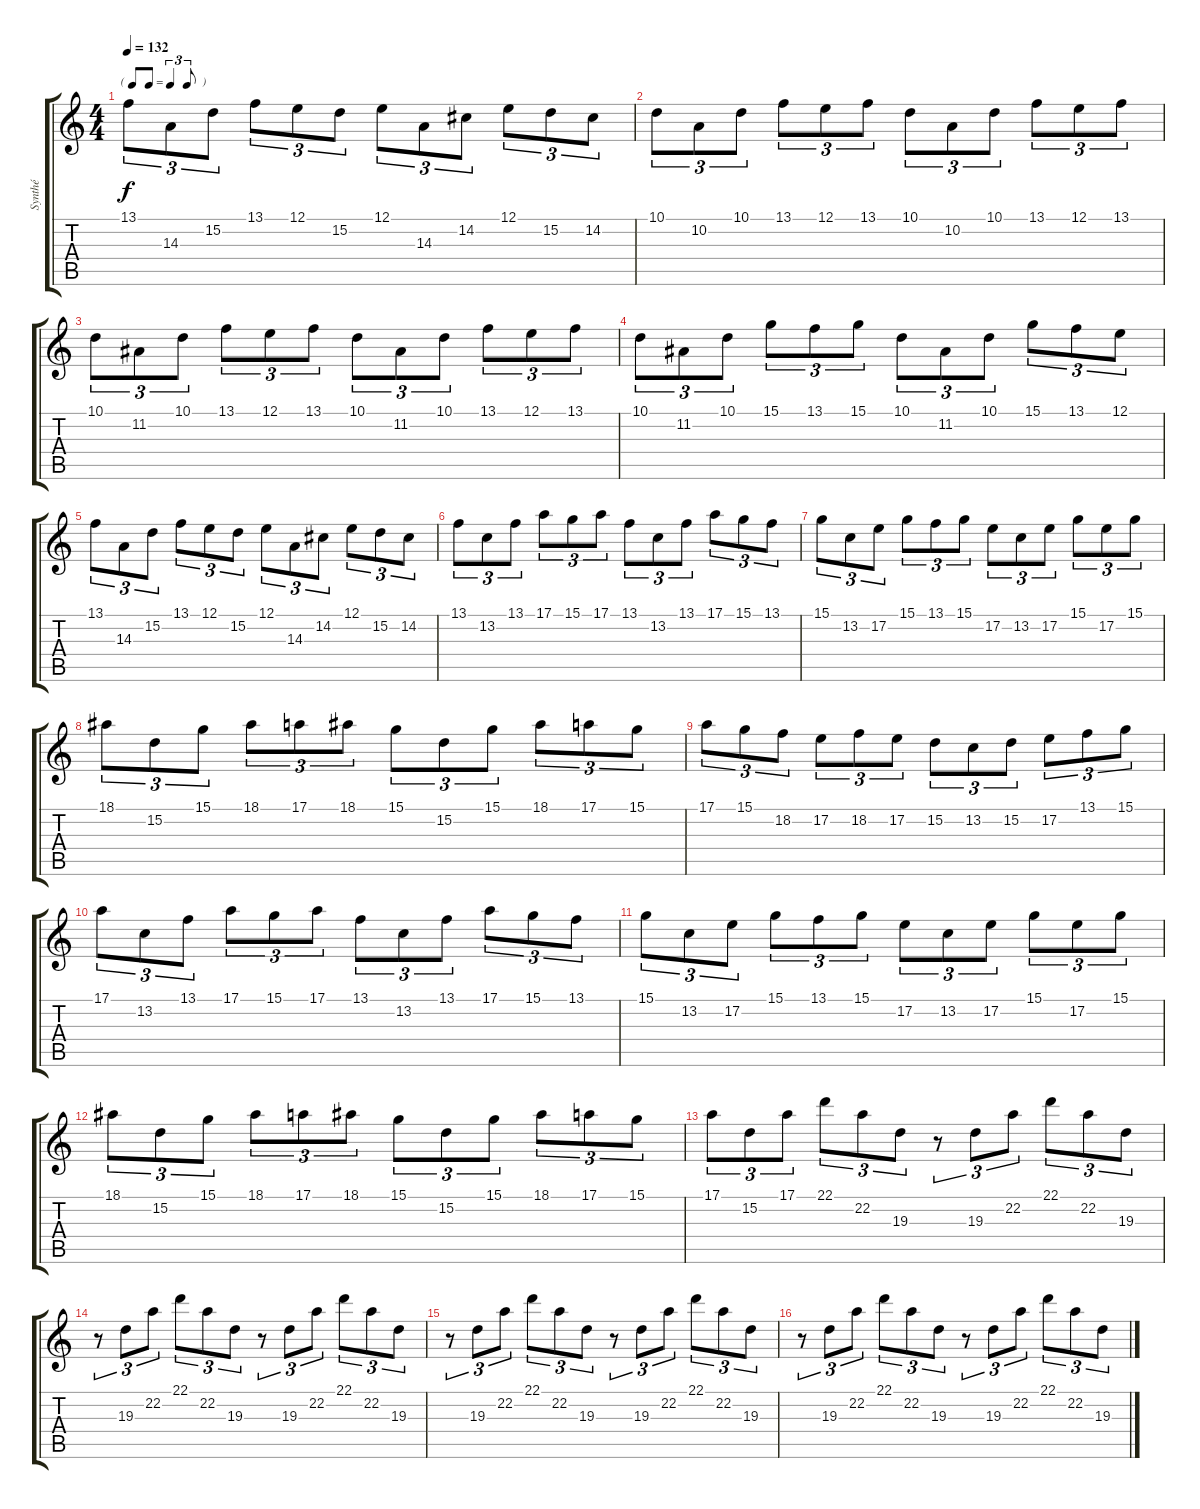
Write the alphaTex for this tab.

\track ("Synthé" "Synthé") {instrument stringensemble1}
\staff {score tabs}
\tuning (E4 B3 G3 D3 A2 E2) {hide}
\ts (4 4)
\tf triplet8th
\tempo 132
\clef g2
\ks c
13.1.8{tu (3 2) dy f} 14.3.8{tu (3 2)} 15.2.8{tu (3 2)} 13.1.8{tu (3 2)} 12.1.8{tu (3 2)} 15.2.8{tu (3 2)} 12.1.8{tu (3 2)} 14.3.8{tu (3 2)} 14.2.8{tu (3 2)} 12.1.8{tu (3 2)} 15.2.8{tu (3 2)} 14.2.8{tu (3 2)} |
10.1.8{tu (3 2)} 10.2.8{tu (3 2)} 10.1.8{tu (3 2)} 13.1.8{tu (3 2)} 12.1.8{tu (3 2)} 13.1.8{tu (3 2)} 10.1.8{tu (3 2)} 10.2.8{tu (3 2)} 10.1.8{tu (3 2)} 13.1.8{tu (3 2)} 12.1.8{tu (3 2)} 13.1.8{tu (3 2)} |
10.1.8{tu (3 2)} 11.2.8{tu (3 2)} 10.1.8{tu (3 2)} 13.1.8{tu (3 2)} 12.1.8{tu (3 2)} 13.1.8{tu (3 2)} 10.1.8{tu (3 2)} 11.2.8{tu (3 2)} 10.1.8{tu (3 2)} 13.1.8{tu (3 2)} 12.1.8{tu (3 2)} 13.1.8{tu (3 2)} |
10.1.8{tu (3 2)} 11.2.8{tu (3 2)} 10.1.8{tu (3 2)} 15.1.8{tu (3 2)} 13.1.8{tu (3 2)} 15.1.8{tu (3 2)} 10.1.8{tu (3 2)} 11.2.8{tu (3 2)} 10.1.8{tu (3 2)} 15.1.8{tu (3 2)} 13.1.8{tu (3 2)} 12.1.8{tu (3 2)} |
13.1.8{tu (3 2)} 14.3.8{tu (3 2)} 15.2.8{tu (3 2)} 13.1.8{tu (3 2)} 12.1.8{tu (3 2)} 15.2.8{tu (3 2)} 12.1.8{tu (3 2)} 14.3.8{tu (3 2)} 14.2.8{tu (3 2)} 12.1.8{tu (3 2)} 15.2.8{tu (3 2)} 14.2.8{tu (3 2)} |
13.1.8{tu (3 2)} 13.2.8{tu (3 2)} 13.1.8{tu (3 2)} 17.1.8{tu (3 2)} 15.1.8{tu (3 2)} 17.1.8{tu (3 2)} 13.1.8{tu (3 2)} 13.2.8{tu (3 2)} 13.1.8{tu (3 2)} 17.1.8{tu (3 2)} 15.1.8{tu (3 2)} 13.1.8{tu (3 2)} |
15.1.8{tu (3 2)} 13.2.8{tu (3 2)} 17.2.8{tu (3 2)} 15.1.8{tu (3 2)} 13.1.8{tu (3 2)} 15.1.8{tu (3 2)} 17.2.8{tu (3 2)} 13.2.8{tu (3 2)} 17.2.8{tu (3 2)} 15.1.8{tu (3 2)} 17.2.8{tu (3 2)} 15.1.8{tu (3 2)} |
18.1.8{tu (3 2)} 15.2.8{tu (3 2)} 15.1.8{tu (3 2)} 18.1.8{tu (3 2)} 17.1.8{tu (3 2)} 18.1.8{tu (3 2)} 15.1.8{tu (3 2)} 15.2.8{tu (3 2)} 15.1.8{tu (3 2)} 18.1.8{tu (3 2)} 17.1.8{tu (3 2)} 15.1.8{tu (3 2)} |
17.1.8{tu (3 2)} 15.1.8{tu (3 2)} 18.2.8{tu (3 2)} 17.2.8{tu (3 2)} 18.2.8{tu (3 2)} 17.2.8{tu (3 2)} 15.2.8{tu (3 2)} 13.2.8{tu (3 2)} 15.2.8{tu (3 2)} 17.2.8{tu (3 2)} 13.1.8{tu (3 2)} 15.1.8{tu (3 2)} |
17.1.8{tu (3 2)} 13.2.8{tu (3 2)} 13.1.8{tu (3 2)} 17.1.8{tu (3 2)} 15.1.8{tu (3 2)} 17.1.8{tu (3 2)} 13.1.8{tu (3 2)} 13.2.8{tu (3 2)} 13.1.8{tu (3 2)} 17.1.8{tu (3 2)} 15.1.8{tu (3 2)} 13.1.8{tu (3 2)} |
15.1.8{tu (3 2)} 13.2.8{tu (3 2)} 17.2.8{tu (3 2)} 15.1.8{tu (3 2)} 13.1.8{tu (3 2)} 15.1.8{tu (3 2)} 17.2.8{tu (3 2)} 13.2.8{tu (3 2)} 17.2.8{tu (3 2)} 15.1.8{tu (3 2)} 17.2.8{tu (3 2)} 15.1.8{tu (3 2)} |
18.1.8{tu (3 2)} 15.2.8{tu (3 2)} 15.1.8{tu (3 2)} 18.1.8{tu (3 2)} 17.1.8{tu (3 2)} 18.1.8{tu (3 2)} 15.1.8{tu (3 2)} 15.2.8{tu (3 2)} 15.1.8{tu (3 2)} 18.1.8{tu (3 2)} 17.1.8{tu (3 2)} 15.1.8{tu (3 2)} |
17.1.8{tu (3 2)} 15.2.8{tu (3 2)} 17.1.8{tu (3 2)} 22.1.8{tu (3 2)} 22.2.8{tu (3 2)} 19.3.8{tu (3 2)} r.8{tu (3 2)} 19.3.8{tu (3 2)} 22.2.8{tu (3 2)} 22.1.8{tu (3 2)} 22.2.8{tu (3 2)} 19.3.8{tu (3 2)} |
r.8{tu (3 2)} 19.3.8{tu (3 2)} 22.2.8{tu (3 2)} 22.1.8{tu (3 2)} 22.2.8{tu (3 2)} 19.3.8{tu (3 2)} r.8{tu (3 2)} 19.3.8{tu (3 2)} 22.2.8{tu (3 2)} 22.1.8{tu (3 2)} 22.2.8{tu (3 2)} 19.3.8{tu (3 2)} |
r.8{tu (3 2)} 19.3.8{tu (3 2)} 22.2.8{tu (3 2)} 22.1.8{tu (3 2)} 22.2.8{tu (3 2)} 19.3.8{tu (3 2)} r.8{tu (3 2)} 19.3.8{tu (3 2)} 22.2.8{tu (3 2)} 22.1.8{tu (3 2)} 22.2.8{tu (3 2)} 19.3.8{tu (3 2)} |
r.8{tu (3 2)} 19.3.8{tu (3 2)} 22.2.8{tu (3 2)} 22.1.8{tu (3 2)} 22.2.8{tu (3 2)} 19.3.8{tu (3 2)} r.8{tu (3 2)} 19.3.8{tu (3 2)} 22.2.8{tu (3 2)} 22.1.8{tu (3 2)} 22.2.8{tu (3 2)} 19.3.8{tu (3 2)}
